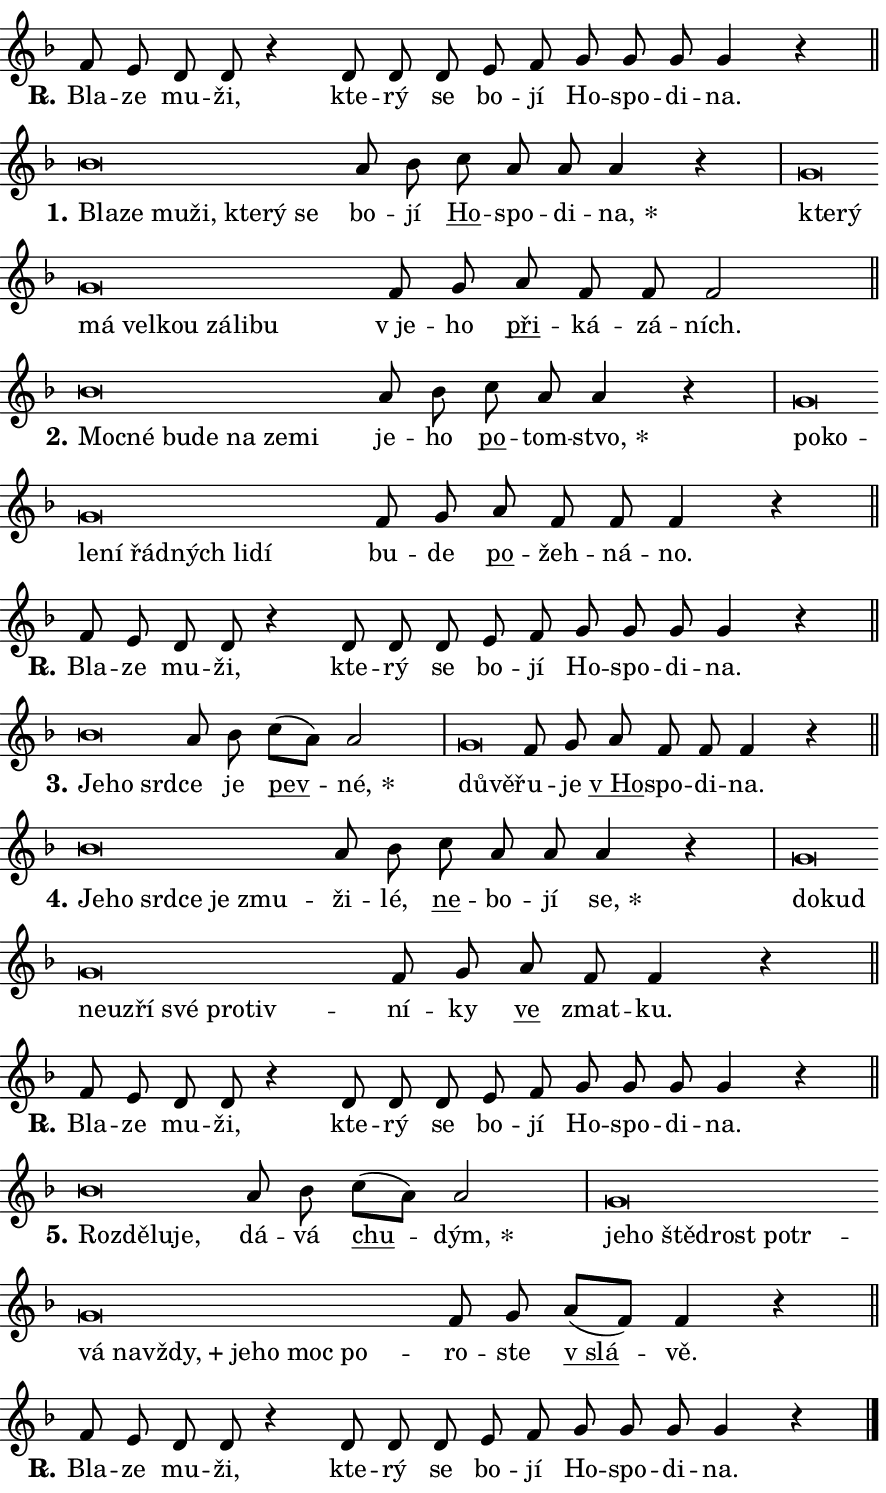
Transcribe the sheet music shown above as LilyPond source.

\version "2.24.0"
\header { tagline = "" }
\paper {
  indent = 0\cm
  top-margin = 0\cm
  right-margin = 0.13\cm % to fit lyric hyphens
  bottom-margin = 0\cm
  left-margin = 0\cm
  paper-width = 15\cm
  page-breaking = #ly:one-page-breaking
  system-system-spacing.basic-distance = #11
  score-system-spacing.basic-distance = #11
  ragged-last = ##f
}


%% Author: Thomas Morley
%% https://lists.gnu.org/archive/html/lilypond-user/2020-05/msg00002.html
#(define (line-position grob)
"Returns position of @var[grob} in current system:
   @code{'start}, if at first time-step
   @code{'end}, if at last time-step
   @code{'middle} otherwise
"
  (let* ((col (ly:item-get-column grob))
         (ln (ly:grob-object col 'left-neighbor))
         (rn (ly:grob-object col 'right-neighbor))
         (col-to-check-left (if (ly:grob? ln) ln col))
         (col-to-check-right (if (ly:grob? rn) rn col))
         (break-dir-left
           (and
             (ly:grob-property col-to-check-left 'non-musical #f)
             (ly:item-break-dir col-to-check-left)))
         (break-dir-right
           (and
             (ly:grob-property col-to-check-right 'non-musical #f)
             (ly:item-break-dir col-to-check-right))))
        (cond ((eqv? 1 break-dir-left) 'start)
              ((eqv? -1 break-dir-right) 'end)
              (else 'middle))))

#(define (tranparent-at-line-position vctor)
  (lambda (grob)
  "Relying on @code{line-position} select the relevant enry from @var{vctor}.
Used to determine transparency,"
    (case (line-position grob)
      ((end) (not (vector-ref vctor 0)))
      ((middle) (not (vector-ref vctor 1)))
      ((start) (not (vector-ref vctor 2))))))

noteHeadBreakVisibility =
#(define-music-function (break-visibility)(vector?)
"Makes @code{NoteHead}s transparent relying on @var{break-visibility}"
#{
  \override NoteHead.transparent =
    #(tranparent-at-line-position break-visibility)
#})

#(define delete-ledgers-for-transparent-note-heads
  (lambda (grob)
    "Reads whether a @code{NoteHead} is transparent.
If so this @code{NoteHead} is removed from @code{'note-heads} from
@var{grob}, which is supposed to be @code{LedgerLineSpanner}.
As a result ledgers are not printed for this @code{NoteHead}"
    (let* ((nhds-array (ly:grob-object grob 'note-heads))
           (nhds-list
             (if (ly:grob-array? nhds-array)
                 (ly:grob-array->list nhds-array)
                 '()))
           ;; Relies on the transparent-property being done before
           ;; Staff.LedgerLineSpanner.after-line-breaking is executed.
           ;; This is fragile ...
           (to-keep
             (remove
               (lambda (nhd)
                 (ly:grob-property nhd 'transparent #f))
               nhds-list)))
      ;; TODO find a better method to iterate over grob-arrays, similiar
      ;; to filter/remove etc for lists
      ;; For now rebuilt from scratch
      (set! (ly:grob-object grob 'note-heads)  '())
      (for-each
        (lambda (nhd)
          (ly:pointer-group-interface::add-grob grob 'note-heads nhd))
        to-keep))))

squashNotes = {
  \override NoteHead.X-extent = #'(-0.2 . 0.2)
  \override NoteHead.Y-extent = #'(-0.75 . 0)
  \override NoteHead.stencil =
    #(lambda (grob)
       (let ((pos (ly:grob-property grob 'staff-position)))
         (begin
           (if (< pos -7) (display "ERROR: Lower brevis then expected\n") (display ""))
           (if (<= pos -6) ly:text-interface::print ly:note-head::print))))
}
unSquashNotes = {
  \revert NoteHead.X-extent
  \revert NoteHead.Y-extent
  \revert NoteHead.stencil
}

hideNotes = \noteHeadBreakVisibility #begin-of-line-visible
unHideNotes = \noteHeadBreakVisibility #all-visible

% work-around for resetting accidentals
% https://lilypond.org/doc/v2.23/Documentation/notation/displaying-rhythms#unmetered-music
cadenzaMeasure = {
  \cadenzaOff
  \partial 1024 s1024
  \cadenzaOn
}

#(define-markup-command (accent layout props text) (markup?)
  "Underline accented syllable"
  (interpret-markup layout props
    #{\markup \override #'(offset . 4.3) \underline { #text }#}))

responsum = \markup \concat {
  "R" \hspace #-1.05 \path #0.1 #'((moveto 0 0.07) (lineto 0.9 0.8)) \hspace #0.05 "."
}

spaceSize = #0.6828661417322834 % exact space size for TeX Gyre Schola

\layout {
  \context {
    \Staff
    \remove "Time_signature_engraver"
    \override LedgerLineSpanner.after-line-breaking = #delete-ledgers-for-transparent-note-heads
  }
  \context {
    \Lyrics {
      \override LyricSpace.minimum-distance = \spaceSize
      \override LyricText.font-name = #"TeX Gyre Schola"
      \override LyricText.font-size = 1
      \override StanzaNumber.font-name = #"TeX Gyre Schola Bold"
      \override StanzaNumber.font-size = 1
    }
  }
  \context {
    \Score 
    \override NoteHead.text =
      #(lambda (grob) 
        (let ((pos (ly:grob-property grob 'staff-position)))
          #{\markup {
            \combine
              \halign #-0.55 \raise #(if (= pos -6) 0 0.5) \override #'(thickness . 2) \draw-line #'(3.2 . 0)
              \musicglyph "noteheads.sM1"
          }#}))
  }
}

% magnetic-lyrics.ily
%
%   written by
%     Jean Abou Samra <jean@abou-samra.fr>
%     Werner Lemberg <wl@gnu.org>
%
%   adapted by
%     Jiri Hon <jiri.hon@gmail.com>
%
% Version 2022-Apr-15

% https://www.mail-archive.com/lilypond-user@gnu.org/msg149350.html

#(define (Left_hyphen_pointer_engraver context)
   "Collect syllable-hyphen-syllable occurrences in lyrics and store
them in properties.  This engraver only looks to the left.  For
example, if the lyrics input is @code{foo -- bar}, it does the
following.

@itemize @bullet
@item
Set the @code{text} property of the @code{LyricHyphen} grob between
@q{foo} and @q{bar} to @code{foo}.

@item
Set the @code{left-hyphen} property of the @code{LyricText} grob with
text @q{foo} to the @code{LyricHyphen} grob between @q{foo} and
@q{bar}.
@end itemize

Use this auxiliary engraver in combination with the
@code{lyric-@/text::@/apply-@/magnetic-@/offset!} hook."
   (let ((hyphen #f)
         (text #f))
     (make-engraver
      (acknowledgers
       ((lyric-syllable-interface engraver grob source-engraver)
        (set! text grob)))
      (end-acknowledgers
       ((lyric-hyphen-interface engraver grob source-engraver)
        ;(when (not (grob::has-interface grob 'lyric-space-interface))
          (set! hyphen grob)));)
      ((stop-translation-timestep engraver)
       (when (and text hyphen)
         (ly:grob-set-object! text 'left-hyphen hyphen))
       (set! text #f)
       (set! hyphen #f)))))

#(define (lyric-text::apply-magnetic-offset! grob)
   "If the space between two syllables is less than the value in
property @code{LyricText@/.details@/.squash-threshold}, move the right
syllable to the left so that it gets concatenated with the left
syllable.

Use this function as a hook for
@code{LyricText@/.after-@/line-@/breaking} if the
@code{Left_@/hyphen_@/pointer_@/engraver} is active."
   (let ((hyphen (ly:grob-object grob 'left-hyphen #f)))
     (when hyphen
       (let ((left-text (ly:spanner-bound hyphen LEFT)))
         (when (grob::has-interface left-text 'lyric-syllable-interface)
           (let* ((common (ly:grob-common-refpoint grob left-text X))
                  (this-x-ext (ly:grob-extent grob common X))
                  (left-x-ext
                   (begin
                     ;; Trigger magnetism for left-text.
                     (ly:grob-property left-text 'after-line-breaking)
                     (ly:grob-extent left-text common X)))
                  ;; `delta` is the gap width between two syllables.
                  (delta (- (interval-start this-x-ext)
                            (interval-end left-x-ext)))
                  (details (ly:grob-property grob 'details))
                  (threshold (assoc-get 'squash-threshold details 0.2)))
             (when (< delta threshold)
               (let* (;; We have to manipulate the input text so that
                      ;; ligatures crossing syllable boundaries are not
                      ;; disabled.  For languages based on the Latin
                      ;; script this is essentially a beautification.
                      ;; However, for non-Western scripts it can be a
                      ;; necessity.
                      (lt (ly:grob-property left-text 'text))
                      (rt (ly:grob-property grob 'text))
                      (is-space (grob::has-interface hyphen 'lyric-space-interface))
                      (space (if is-space " " ""))
                      (extra-delta (if is-space spaceSize 0))
                      ;; Append new syllable.
                      (ltrt-space (if (and (string? lt) (string? rt))
                                (string-append lt space rt)
                                (make-concat-markup (list lt space rt))))
                      ;; Right-align `ltrt` to the right side.
                      (ltrt-space-markup (grob-interpret-markup
                               grob
                               (make-translate-markup
                                (cons (interval-length this-x-ext) 0)
                                (make-right-align-markup ltrt-space)))))
                 (begin
                   ;; Don't print `left-text`.
                   (ly:grob-set-property! left-text 'stencil #f)
                   ;; Set text and stencil (which holds all collected
                   ;; syllables so far) and shift it to the left.
                   (ly:grob-set-property! grob 'text ltrt-space)
                   (ly:grob-set-property! grob 'stencil ltrt-space-markup)
                   (ly:grob-translate-axis! grob (- (- delta extra-delta)) X))))))))))


#(define (lyric-hyphen::displace-bounds-first grob)
   ;; Make very sure this callback isn't triggered too early.
   (let ((left (ly:spanner-bound grob LEFT))
         (right (ly:spanner-bound grob RIGHT)))
     (ly:grob-property left 'after-line-breaking)
     (ly:grob-property right 'after-line-breaking)
     (ly:lyric-hyphen::print grob)))

squashThreshold = #0.4

\layout {
  \context {
    \Lyrics
    \consists #Left_hyphen_pointer_engraver
    \override LyricText.after-line-breaking =
      #lyric-text::apply-magnetic-offset!
    \override LyricHyphen.stencil = #lyric-hyphen::displace-bounds-first
    \override LyricText.details.squash-threshold = \squashThreshold
    \override LyricHyphen.minimum-distance = 0
    \override LyricHyphen.minimum-length = \squashThreshold
  }
}

squashText = \override LyricText.details.squash-threshold = 9999
unSquashText = \override LyricText.details.squash-threshold = \squashThreshold

leftText = \override LyricText.self-alignment-X = #LEFT
unLeftText = \revert LyricText.self-alignment-X

starOffset = #(lambda (grob) 
                (let ((x_offset (ly:self-alignment-interface::aligned-on-x-parent grob)))
                  (if (= x_offset 0) 0 (+ x_offset 1.2))))

star = #(define-music-function (syllable)(string?)
"Append star separator at the end of a syllable"
#{
  \once \override LyricText.X-offset = #starOffset
  \lyricmode { \markup {
    #syllable
    \override #'((font-name . "TeX Gyre Schola Bold")) \hspace #0.2 \lower #0.65 \larger "*"
  } }
#})

starAccent = #(define-music-function (syllable)(string?)
"Append star separator at the end of a syllable and make accent"
#{
  \once \override LyricText.X-offset = #starOffset
  \lyricmode { \markup {
    \accent #syllable
    \override #'((font-name . "TeX Gyre Schola Bold")) \hspace #0.2 \lower #0.65 \larger "*"
  } }
#})

breath = #(define-music-function (syllable)(string?)
"Append breathing indicator at the end of a syllable"
#{
  \lyricmode { \markup { #syllable "+" } }
#})

optionalBreath = #(define-music-function (syllable)(string?)
"Append optional breathing indicator at the end of a syllable"
#{
  \lyricmode { \markup { #syllable "(+)" } }
#})


\score {
    <<
        \new Voice = "melody" { \cadenzaOn \key f \major \relative { f'8 e d d r4 \bar "" d8 d d \bar "" e f \bar "" g g g g4 r \cadenzaMeasure \bar "||" \break } }
        \new Lyrics \lyricsto "melody" { \lyricmode { \set stanza = \responsum
Bla -- ze mu -- ži, kte -- rý se bo -- jí Ho -- spo -- di -- na. } }
    >>
    \layout {}
}

\score {
    <<
        \new Voice = "melody" { \cadenzaOn \key f \major \relative { \squashNotes bes'\breve*1/16 \hideNotes \breve*1/16 \bar "" \breve*1/16 \bar "" \breve*1/16 \bar "" \breve*1/16 \bar "" \breve*1/16 \breve*1/16 \bar "" \unHideNotes \unSquashNotes a8 bes \bar "" c a a a4 r \cadenzaMeasure \bar "|" \squashNotes g\breve*1/16 \hideNotes \breve*1/16 \bar "" \breve*1/16 \bar "" \breve*1/16 \bar "" \breve*1/16 \bar "" \breve*1/16 \bar "" \breve*1/16 \breve*1/16 \bar "" \unHideNotes \unSquashNotes f8 g \bar "" a f f f2 \cadenzaMeasure \bar "||" \break } }
        \new Lyrics \lyricsto "melody" { \lyricmode { \set stanza = "1."
\leftText Bla -- \squashText ze mu -- ži, kte -- rý se \unLeftText \unSquashText bo -- jí \markup \accent Ho -- spo -- di -- \star na, \leftText kte -- \squashText rý má vel -- kou zá -- li -- bu \unLeftText \unSquashText "v je" -- ho \markup \accent při -- ká -- zá -- ních. } }
    >>
    \layout {}
}

\score {
    <<
        \new Voice = "melody" { \cadenzaOn \key f \major \relative { \squashNotes bes'\breve*1/16 \hideNotes \breve*1/16 \bar "" \breve*1/16 \bar "" \breve*1/16 \bar "" \breve*1/16 \bar "" \breve*1/16 \breve*1/16 \bar "" \unHideNotes \unSquashNotes a8 bes \bar "" c a a4 r \cadenzaMeasure \bar "|" \squashNotes g\breve*1/16 \hideNotes \breve*1/16 \bar "" \breve*1/16 \bar "" \breve*1/16 \bar "" \breve*1/16 \bar "" \breve*1/16 \bar "" \breve*1/16 \breve*1/16 \bar "" \unHideNotes \unSquashNotes f8 g \bar "" a f f f4 r \cadenzaMeasure \bar "||" \break } }
        \new Lyrics \lyricsto "melody" { \lyricmode { \set stanza = "2."
\leftText Moc -- \squashText né bu -- de na ze -- mi \unLeftText \unSquashText je -- ho \markup \accent po -- tom -- \star stvo, \leftText po -- \squashText ko -- le -- ní řád -- ných li -- dí \unLeftText \unSquashText bu -- de \markup \accent po -- žeh -- ná -- no. } }
    >>
    \layout {}
}

\score {
    <<
        \new Voice = "melody" { \cadenzaOn \key f \major \relative { f'8 e d d r4 \bar "" d8 d d \bar "" e f \bar "" g g g g4 r \cadenzaMeasure \bar "||" \break } }
        \new Lyrics \lyricsto "melody" { \lyricmode { \set stanza = \responsum
Bla -- ze mu -- ži, kte -- rý se bo -- jí Ho -- spo -- di -- na. } }
    >>
    \layout {}
}

\score {
    <<
        \new Voice = "melody" { \cadenzaOn \key f \major \relative { \squashNotes bes'\breve*1/16 \hideNotes \breve*1/16 \breve*1/16 \bar "" \unHideNotes \unSquashNotes a8 bes \bar "" c[( a)] a2 \cadenzaMeasure \bar "|" \squashNotes g\breve*1/16 \hideNotes \breve*1/16 \bar "" \unHideNotes \unSquashNotes f8 g \bar "" a f f f4 r \cadenzaMeasure \bar "||" \break } }
        \new Lyrics \lyricsto "melody" { \lyricmode { \set stanza = "3."
\leftText Je -- \squashText ho srd -- \unLeftText \unSquashText ce je \markup \accent pev -- \star né, \leftText dů -- \squashText vě -- \unLeftText \unSquashText řu -- je \markup \accent "v Ho" -- spo -- di -- na. } }
    >>
    \layout {}
}

\score {
    <<
        \new Voice = "melody" { \cadenzaOn \key f \major \relative { \squashNotes bes'\breve*1/16 \hideNotes \breve*1/16 \bar "" \breve*1/16 \bar "" \breve*1/16 \bar "" \breve*1/16 \breve*1/16 \bar "" \unHideNotes \unSquashNotes a8 bes \bar "" c a a a4 r \cadenzaMeasure \bar "|" \squashNotes g\breve*1/16 \hideNotes \breve*1/16 \bar "" \breve*1/16 \bar "" \breve*1/16 \bar "" \breve*1/16 \bar "" \breve*1/16 \bar "" \breve*1/16 \breve*1/16 \bar "" \unHideNotes \unSquashNotes f8 g \bar "" a f f4 r \cadenzaMeasure \bar "||" \break } }
        \new Lyrics \lyricsto "melody" { \lyricmode { \set stanza = "4."
\leftText Je -- \squashText ho srd -- ce je zmu -- \unLeftText \unSquashText ži -- lé, \markup \accent ne -- bo -- jí \star se, \leftText do -- \squashText kud ne -- u -- zří své pro -- tiv -- \unLeftText \unSquashText ní -- ky \markup \accent ve zmat -- ku. } }
    >>
    \layout {}
}

\score {
    <<
        \new Voice = "melody" { \cadenzaOn \key f \major \relative { f'8 e d d r4 \bar "" d8 d d \bar "" e f \bar "" g g g g4 r \cadenzaMeasure \bar "||" \break } }
        \new Lyrics \lyricsto "melody" { \lyricmode { \set stanza = \responsum
Bla -- ze mu -- ži, kte -- rý se bo -- jí Ho -- spo -- di -- na. } }
    >>
    \layout {}
}

\score {
    <<
        \new Voice = "melody" { \cadenzaOn \key f \major \relative { \squashNotes bes'\breve*1/16 \hideNotes \breve*1/16 \bar "" \breve*1/16 \breve*1/16 \bar "" \unHideNotes \unSquashNotes a8 bes \bar "" c[( a)] a2 \cadenzaMeasure \bar "|" \squashNotes g\breve*1/16 \hideNotes \breve*1/16 \bar "" \breve*1/16 \bar "" \breve*1/16 \bar "" \breve*1/16 \bar "" \breve*1/16 \bar "" \breve*1/16 \bar "" \breve*1/16 \bar "" \breve*1/16 \bar "" \breve*1/16 \bar "" \breve*1/16 \bar "" \breve*1/16 \breve*1/16 \bar "" \unHideNotes \unSquashNotes f8 g \bar "" a[( f)] f4 r \cadenzaMeasure \bar "||" \break } }
        \new Lyrics \lyricsto "melody" { \lyricmode { \set stanza = "5."
\leftText Roz -- \squashText dě -- lu -- je, \unLeftText \unSquashText dá -- vá \markup \accent chu -- \star dým, \leftText je -- \squashText ho ště -- drost po -- tr -- vá na -- \breath "vždy," je -- ho moc po -- \unLeftText \unSquashText ro -- ste \markup \accent "v slá" -- vě. } }
    >>
    \layout {}
}

\score {
    <<
        \new Voice = "melody" { \cadenzaOn \key f \major \relative { f'8 e d d r4 \bar "" d8 d d \bar "" e f \bar "" g g g g4 r \cadenzaMeasure \bar "||" \break } \bar "|." }
        \new Lyrics \lyricsto "melody" { \lyricmode { \set stanza = \responsum
Bla -- ze mu -- ži, kte -- rý se bo -- jí Ho -- spo -- di -- na. } }
    >>
    \layout {}
}
